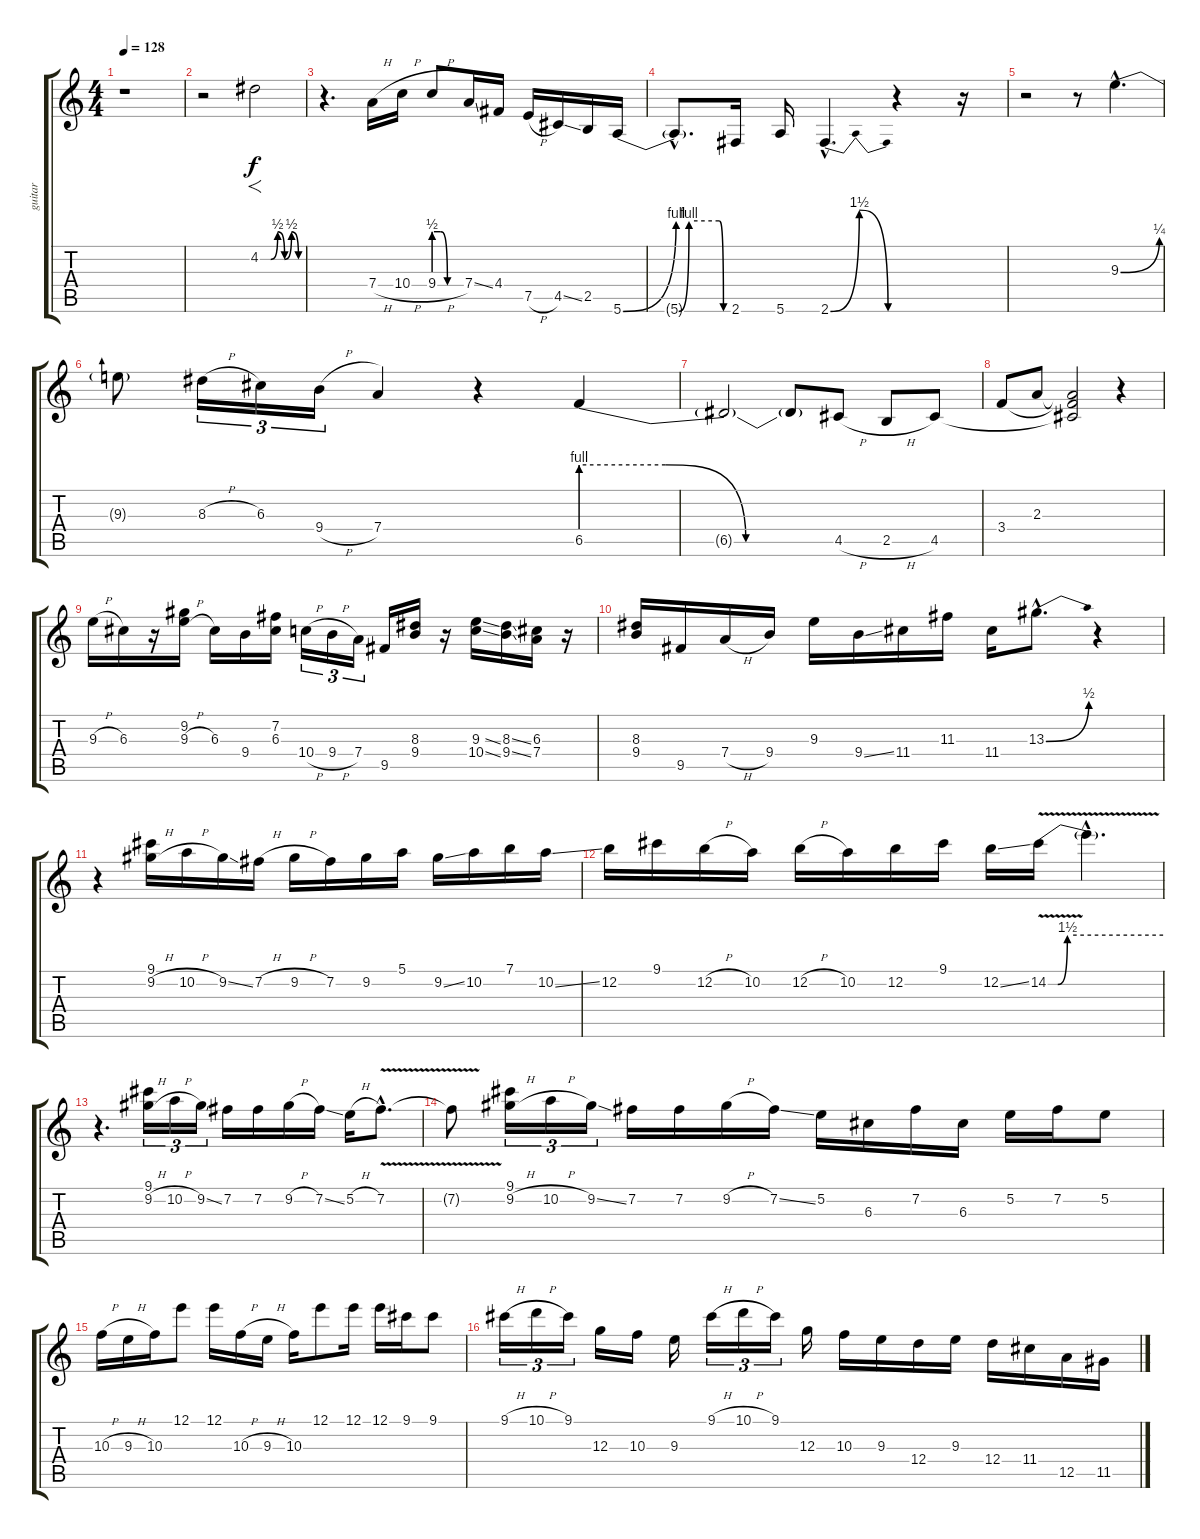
\track ("guitar" "guitar") {instrument overdrivenguitar}
\staff {score tabs}
\tuning (E4 B3 G3 D3 A2 E2) {hide}
\ts (4 4)
\tempo 128
\clef g2
\ks c
r.1{dy f instrument overdrivenguitar} |
r.2 4.2{be (custom 0 0 15 0 25 2 35 0 45 2 55 0 60 0)}.2{f} |
r.4{d} 7.4{h}.16 10.4{h}.16 9.4{be (custom 0 2 15 2 30 0 60 0) h}.8 7.4{ss}.16 4.4.16 7.5{h}.16 4.5{ss}.16 2.5.16 5.6{be (bend 0 0 60 4)}.16 |
5.6{be (custom 0 0 3 0 15 4 50 4 55 0 60 0) hac t}.8{d} 2.6.16 5.6.16 2.6{be (bendrelease 0 0 14 6 39 6 60 0) hac}.4{d} r.4 r.16 |
r.2 r.8 9.3{be (bend 0 0 60 1) hac}.4{d} |
9.3{t}.8 8.3{h}.16{tu (3 2)} 6.3.16{tu (3 2)} 9.4{h}.16{tu (3 2)} 7.4.4 r.4 6.5{be (custom 0 4 20 4 39 0 60 0)}.4 |
6.5{t}.2 6.5{t}.8 4.5{h}.8 2.5{h}.8 4.5.8 |
3.4.8 2.3.8 (2.3{t} 3.4{t} 4.5{t}).2 r.4 |
9.3{h}.16 6.3.16 r.16 (9.2 9.3{h}).16 6.3.16 9.4.16 (7.2 6.3).16 10.4{h}.16{tu (3 2)} 9.4{h}.16{tu (3 2)} 7.4.16{tu (3 2)} 9.5.16 (8.3 9.4).16 r.16 (9.3{ss} 10.4{ss}).16 (8.3{ss} 9.4{ss}).16 (6.3 7.4).16 r.16 |
(8.3 9.4).16 9.5.16 7.4{h}.16 9.4.16 9.3.16 9.4{ss}.16 11.4.16 11.3.16 11.4.16 13.3{be (bend 0 0 60 2) hac}.8{d} r.4 |
r.4 (9.1 9.2{h}).16 10.2{h}.16 9.2{ss}.16 7.2{h}.16 9.2{h}.16 7.2.16 9.2.16 5.1.16 9.2{ss}.16 10.2.16 7.1.16 10.2{ss}.16 |
12.2.16 9.1.16 12.2{h}.16 10.2.16 12.2{h}.16 10.2.16 12.2.16 9.1.16 12.2{ss}.16 14.2{be (custom 0 0 5 0 10 6 60 6) v}.16 14.2{hac t}.4{d} |
r.4{d} (9.1 9.2{h}).16{tu (3 2)} 10.2{h}.16{tu (3 2)} 9.2{ss}.16{tu (3 2)} 7.2.16 7.2.16 9.2{h}.16 7.2{ss}.16 5.2{h}.16 7.2{v hac}.8{d} |
7.2{t}.8 (9.1 9.2{h}).16{tu (3 2)} 10.2{h}.16{tu (3 2)} 9.2{ss}.16{tu (3 2)} 7.2.16 7.2.16 9.2{h}.16 7.2{ss}.16 5.2.16 6.3.16 7.2.16 6.3.16 5.2.16 7.2.16 5.2.8 |
10.3{h}.16 9.3{h}.16 10.3.16 12.1.8 12.1.16 10.3{h}.16 9.3{h}.16 10.3.16 12.1.8 12.1.16 12.1.16 9.1.16 9.1.8 |
9.1{h}.16{tu (3 2)} 10.1{h}.16{tu (3 2)} 9.1.16{tu (3 2)} 12.3.16 10.3.16 9.3.16 9.1{h}.16{tu (3 2)} 10.1{h}.16{tu (3 2)} 9.1.16{tu (3 2)} 12.3.16 10.3.16 9.3.16 12.4.16 9.3.16 12.4.16 11.4.16 12.5.16 11.5.16
